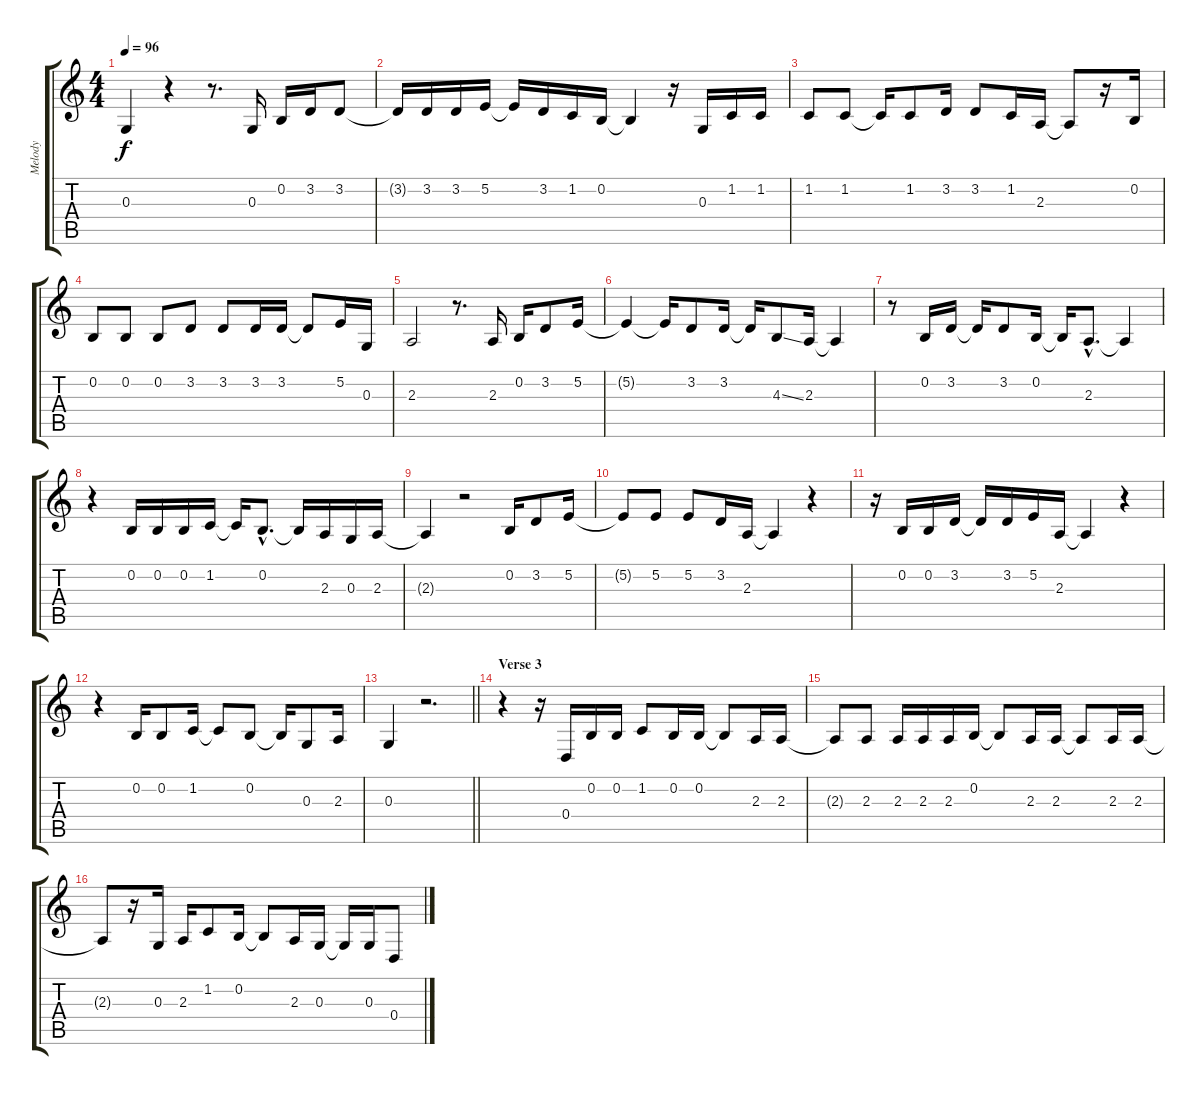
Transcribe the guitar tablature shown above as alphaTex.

\track ("Melody" "Melody") {instrument tenorsax}
\staff {score tabs}
\tuning (E4 B3 G3 D3 A2 E2) {hide}
\ts (4 4)
\tempo 96
\clef g2
\ks c
0.3{t}.4{dy f} r.4 r.8{d} 0.3.16 0.2.16 3.2.16 3.2.8 |
3.2{t}.16 3.2.16 3.2.16 5.2.16 5.2{t}.16 3.2.16 1.2.16 0.2.16 0.2{t}.4 r.16 0.3.16 1.2.16 1.2.16 |
1.2.8 1.2.8 1.2{t}.16 1.2.8 3.2.16 3.2.8 1.2.16 2.3.16 2.3{t}.8 r.16 0.2.16 |
0.2.8 0.2.8 0.2.8 3.2.8 3.2.8 3.2.16 3.2.16 3.2{t}.8 5.2.16 0.3.16 |
2.3.2 r.8{d} 2.3.16 0.2.16 3.2.8 5.2.16 |
5.2{t}.4 5.2{t}.16 3.2.8 3.2.16 3.2{t}.16 4.3{ss}.8 2.3.16 2.3{t}.4 |
r.8 0.2.16 3.2.16 3.2{t}.16 3.2.8 0.2.16 0.2{t}.16 2.3{hac}.8{d} 2.3{t}.4 |
r.4 0.2.16 0.2.16 0.2.16 1.2.16 1.2{t}.16 0.2{hac}.8{d} 0.2{t}.16 2.3.16 0.3.16 2.3.16 |
2.3{t}.4 r.2 0.2.16 3.2.8 5.2.16 |
5.2{t}.8 5.2.8 5.2.8 3.2.16 2.3.16 2.3{t}.4 r.4 |
r.16 0.2.16 0.2.16 3.2.16 3.2{t}.16 3.2.16 5.2.16 2.3.16 2.3{t}.4 r.4 |
r.4 0.2.16 0.2.8 1.2.16 1.2{t}.8 0.2.8 0.2{t}.16 0.3.8 2.3.16 |
\barLineRight lightlight
0.3.4 r.2{d} |
\section ("" "Verse 3")
r.4 r.16 0.4.16 0.2.16 0.2.16 1.2.8 0.2.16 0.2.16 0.2{t}.8 2.3.16 2.3.16 |
2.3{t}.8 2.3.8 2.3.16 2.3.16 2.3.16 0.2.16 0.2{t}.8 2.3.16 2.3.16 2.3{t}.8 2.3.16 2.3.16 |
2.3{t}.8 r.16 0.3.16 2.3.16 1.2.8 0.2.16 0.2{t}.8 2.3.16 0.3.16 0.3{t}.16 0.3.16 0.4.8
